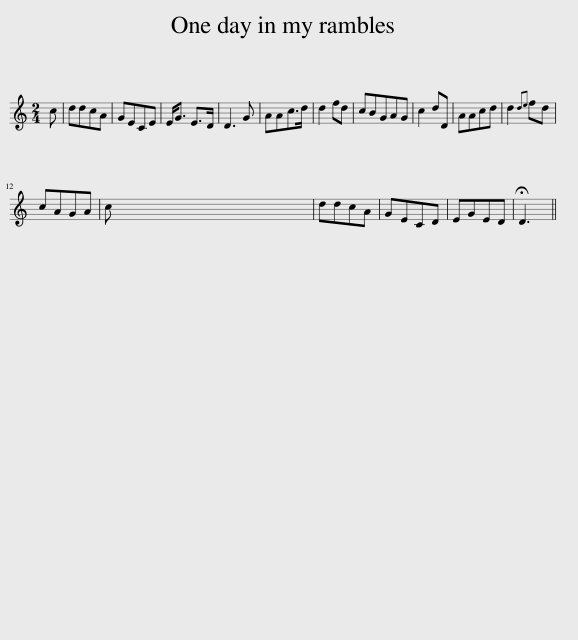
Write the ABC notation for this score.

X:1
L:1/8
M:2/4
I:linebreak $
K:C
V:1 treble
V:1
 c | ddcA | GECE | E<G E>D | D3 G | %5
 AAc>d | d2 fd | cBGAG | c2 dD | AAcd | %10
 d2{de} fd |$ cAGA | c x32 | ddcA | GECD | %15
 EGED | !fermata!D3 || %17
